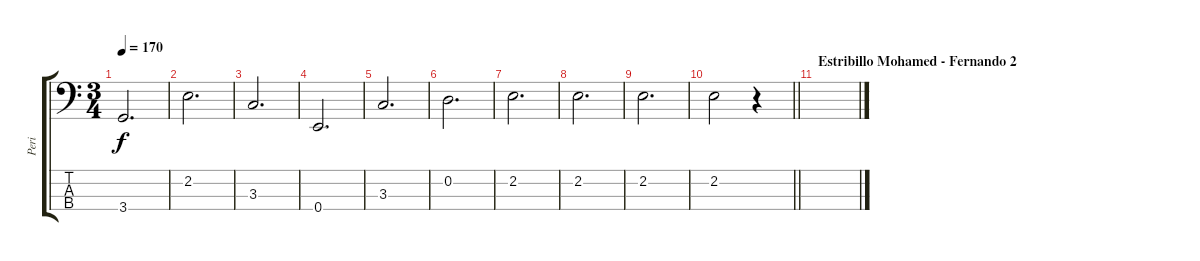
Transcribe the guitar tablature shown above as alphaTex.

\track ("Peri" "Peri") {instrument electricbassfinger}
\staff {score tabs}
\tuning (G2 D2 A1 E1) {hide}
\ts (3 4)
\tempo 170
\clef f4
\ks c
3.4.2{d dy f} |
2.2.2{d} |
3.3.2{d} |
0.4.2{d} |
3.3.2{d} |
0.2.2{d} |
2.2.2{d} |
2.2.2{d} |
2.2.2{d} |
\barLineRight lightlight
2.2.2 r.4 |
\section ("" "Estribillo Mohamed - Fernando 2")
